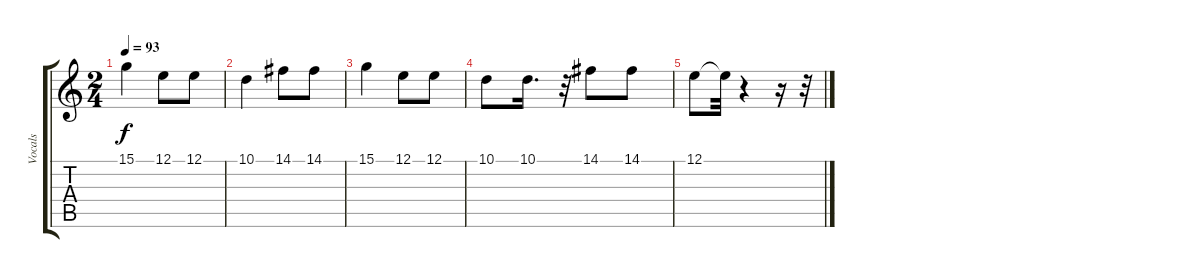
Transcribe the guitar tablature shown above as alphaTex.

\track ("Vocals" "Vocals") {instrument drawbarorgan}
\staff {score tabs}
\tuning (E4 B3 G3 D3 A2 E2) {hide}
\ts (2 4)
\tempo 93
\clef g2
\ks c
15.1.4{dy f} 12.1.8 12.1.8 |
10.1.4 14.1.8 14.1.8 |
15.1.4 12.1.8 12.1.8 |
10.1.8 10.1.16{d} r.32 14.1.8 14.1.8 |
12.1.8 12.1{t}.32 r.4 r.16 r.32
